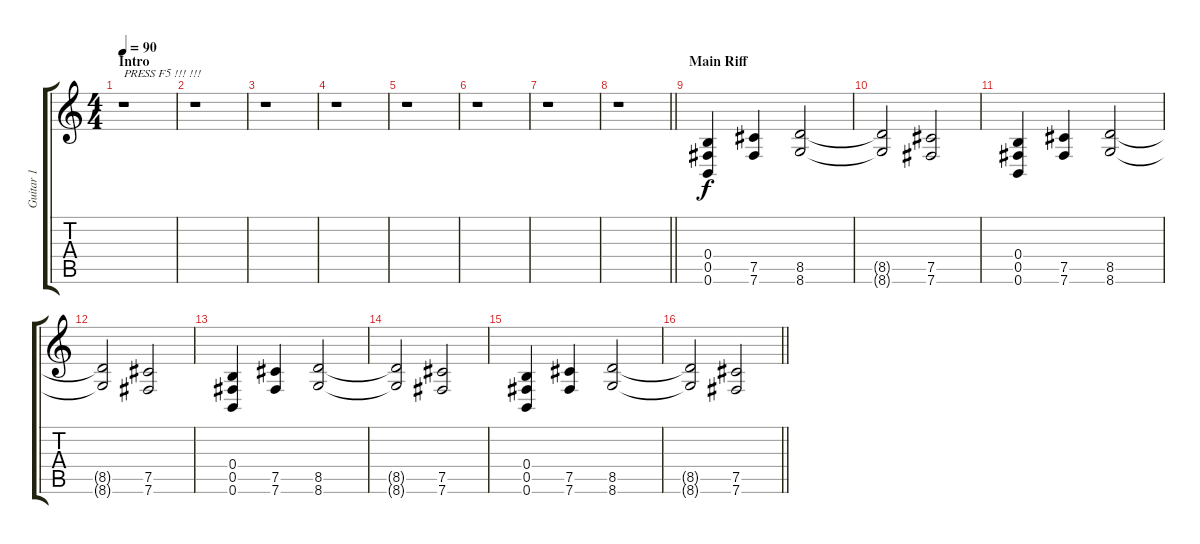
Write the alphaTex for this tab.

\track ("Guitar 1" "Guitar 1") {instrument distortionguitar}
\staff {score tabs}
\tuning (Db4 Ab3 E3 B2 Gb2 B1) {hide}
\ts (4 4)
\section ("" "Intro")
\tempo 90
\clef g2
\ks c
r.1{txt "PRESS F5 !!! !!!" dy f instrument distortionguitar} |
r.1 |
r.1 |
r.1 |
r.1 |
r.1 |
r.1 |
\barLineRight lightlight
r.1 |
\section ("" "Main Riff")
(0.4 0.5 0.6).4 (7.5 7.6).4 (8.5 8.6).2 |
(8.5{t} 8.6{t}).2 (7.5 7.6).2 |
(0.4 0.5 0.6).4 (7.5 7.6).4 (8.5 8.6).2 |
(8.5{t} 8.6{t}).2 (7.5 7.6).2 |
(0.4 0.5 0.6).4 (7.5 7.6).4 (8.5 8.6).2 |
(8.5{t} 8.6{t}).2 (7.5 7.6).2 |
(0.4 0.5 0.6).4 (7.5 7.6).4 (8.5 8.6).2 |
\barLineRight lightlight
(8.5{t} 8.6{t}).2 (7.5 7.6).2
